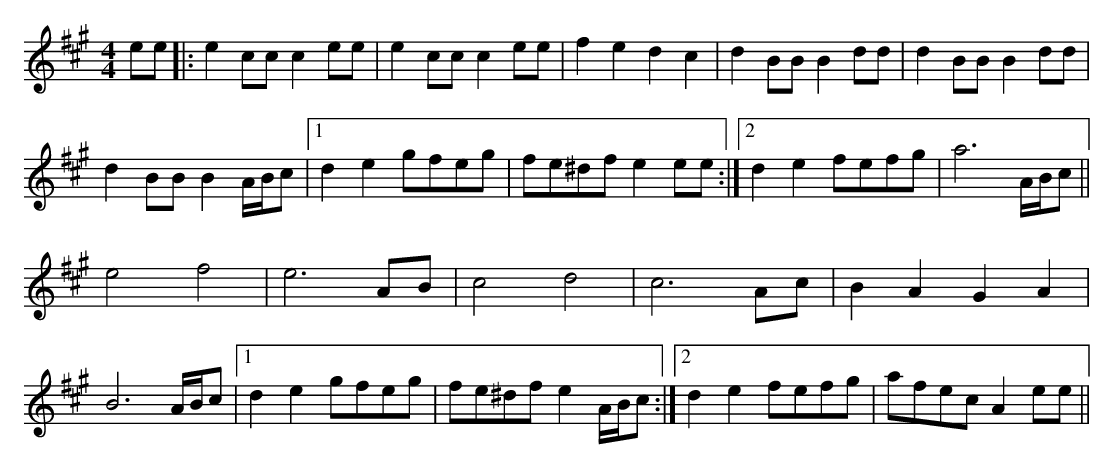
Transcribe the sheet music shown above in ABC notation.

X:1
M:4/4
K:A
ee|:e2 cc c2 ee|e2 cc c2 ee|f2 e2 d2 c2|d2 BB B2 dd|d2 BB B2 dd|
d2 BB B2 A/B/c|1 d2 e2 gfeg|fe^df e2 ee:|2 d2 e2 fefg|a6 A/B/c||
e4 f4|e6 AB|c4 d4|c6 Ac|B2 A2 G2 A2|
B6 A/B/c|1 d2 e2 gfeg|fe^df e2 A/B/c:|2 d2 e2 fefg|afec A2 ee||
